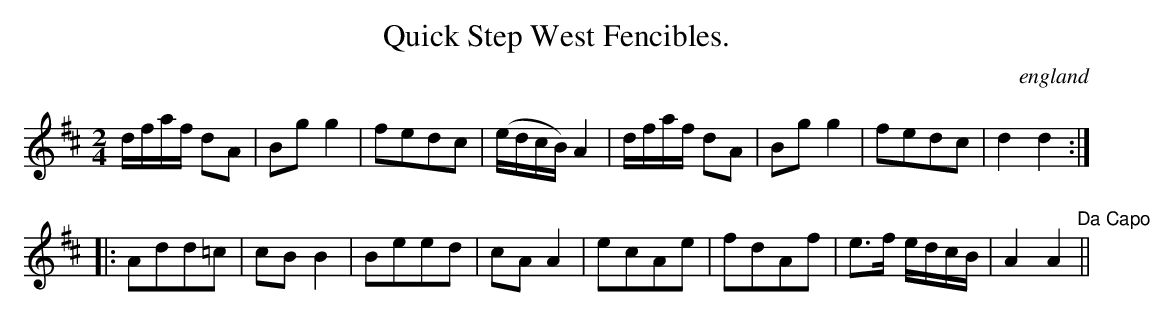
X:1
T:Quick Step West Fencibles.
O:england
M:2/4
L:1/8
K:D
d/f/a/f/ dA|Bgg2|fedc        |(e/d/c/B/) A2          |\
d/f/a/f/ dA|Bgg2|fedc        | d2        d2         ::
Add=c      |cBB2|Beed        | cA        A2          |\
ecAe       |fdAf|e>f e/d/c/B/| A2        A2"Da Capo"||
